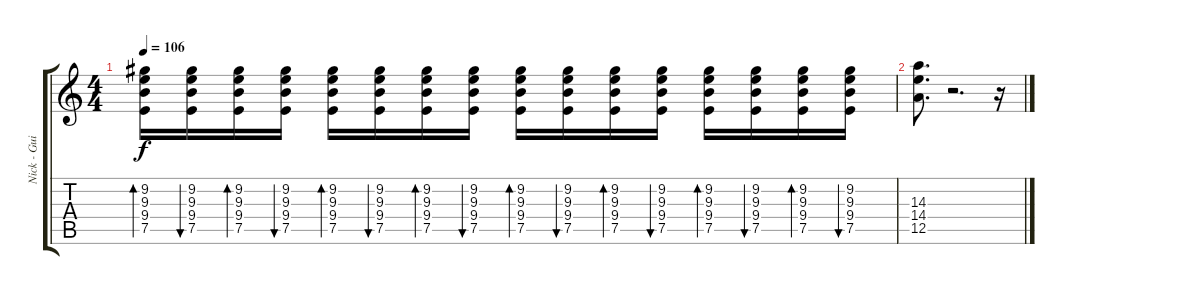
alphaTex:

\track ("Nick - Guitar RSE" "Nick - Gui") {instrument electricguitarjazz}
\staff {score tabs}
\tuning (E4 B3 G3 D3 A2 E2) {hide}
\ts (4 4)
\tempo 106
\clef g2
\ks c
(9.2 9.3 9.4 7.5).16{bd 60 dy f} (9.2 9.3 9.4 7.5).16{bu 60} (9.2 9.3 9.4 7.5).16{bd 60} (9.2 9.3 9.4 7.5).16{bu 60} (9.2 9.3 9.4 7.5).16{bd 60} (9.2 9.3 9.4 7.5).16{bu 60} (9.2 9.3 9.4 7.5).16{bd 60} (9.2 9.3 9.4 7.5).16{bu 60} (9.2 9.3 9.4 7.5).16{bd 60} (9.2 9.3 9.4 7.5).16{bu 60} (9.2 9.3 9.4 7.5).16{bd 60} (9.2 9.3 9.4 7.5).16{bu 60} (9.2 9.3 9.4 7.5).16{bd 60} (9.2 9.3 9.4 7.5).16{bu 60} (9.2 9.3 9.4 7.5).16{bd 60} (9.2 9.3 9.4 7.5).16{bu 60} |
(14.3 14.4 12.5).8{d} r.2{d volume 2} r.16
